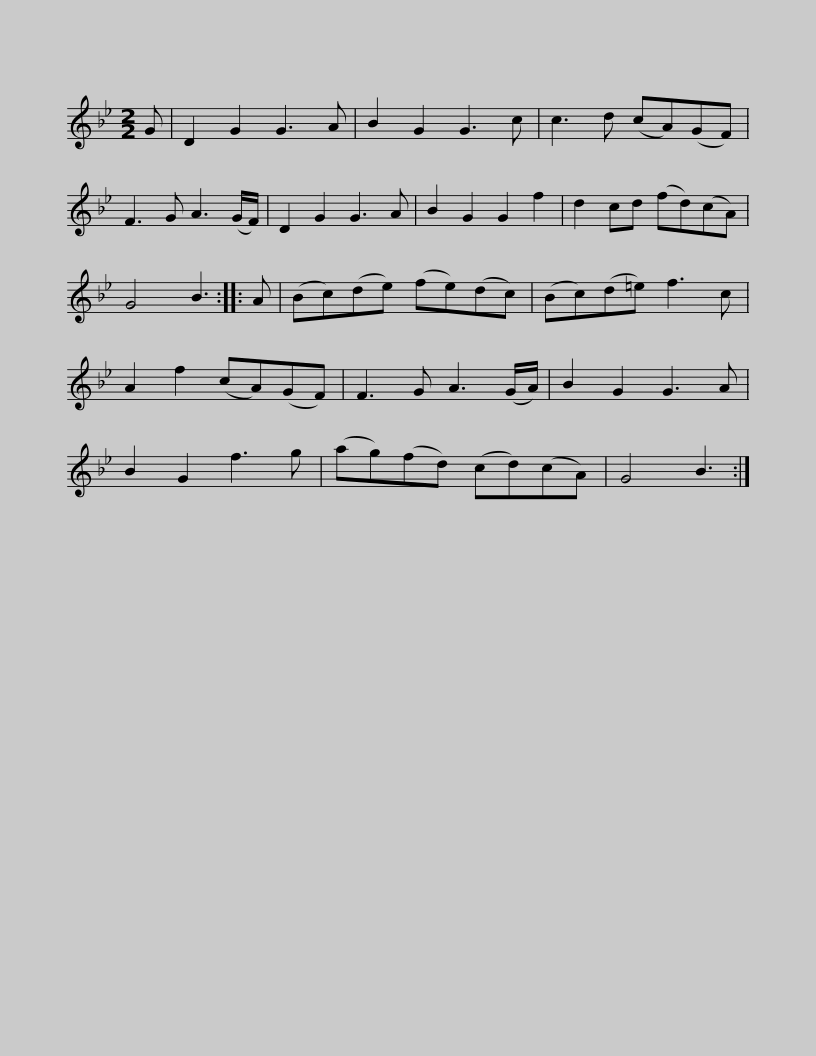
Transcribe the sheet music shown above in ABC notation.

X:1
L:1/8
M:2/2
I:linebreak $
K:Gmin
V:1 treble
V:1
 G | D2 G2 G3 A | B2 G2 G3 c | c3 d (cA)(GF) | F3 G A3 (G/F/) | %5
 D2 G2 G3 A | B2 G2 G2 f2 | d2 cd (fd)(cA) |$ G4 B3 :: A | %10
 (Bc)(de) (fe)(dc) | (Bc)(d=e) f3 c | A2 f2 (cA)(GF) | F3 G A3 (G/A/) | B2 G2 G3 A | %15
 B2 G2 f3 g |$ (ag)(fd) (cd)(cA) | G4 B3 :| %18
